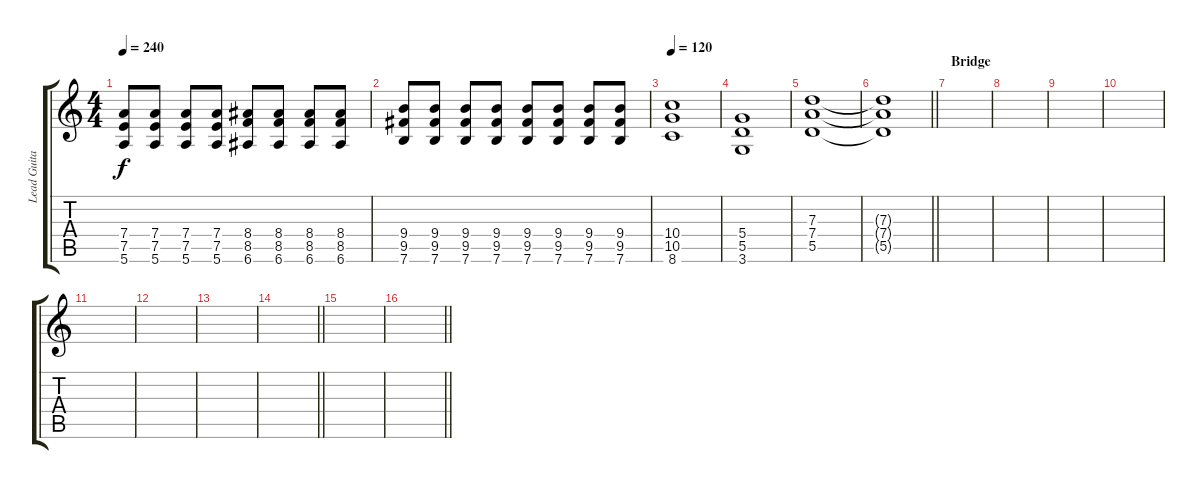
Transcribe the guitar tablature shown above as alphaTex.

\track ("Lead Guitar" "Lead Guita") {instrument overdrivenguitar}
\staff {score tabs}
\tuning (E4 B3 G3 D3 A2 E2) {hide}
\ts (4 4)
\tempo 240
\clef g2
\ks c
(7.4 7.5 5.6).8{dy f} (7.4 7.5 5.6).8 (7.4 7.5 5.6).8 (7.4 7.5 5.6).8 (8.4 8.5 6.6).8 (8.4 8.5 6.6).8 (8.4 8.5 6.6).8 (8.4 8.5 6.6).8 |
(9.4 9.5 7.6).8 (9.4 9.5 7.6).8 (9.4 9.5 7.6).8 (9.4 9.5 7.6).8 (9.4 9.5 7.6).8 (9.4 9.5 7.6).8 (9.4 9.5 7.6).8 (9.4 9.5 7.6).8 |
\tempo 120
(10.4 10.5 8.6).1 |
(5.4 5.5 3.6).1 |
(7.3 7.4 5.5).1 |
\barLineRight lightlight
(7.3{t} 7.4{t} 5.5{t}).1 |
\section ("" "Bridge")
|
|
|
|
|
|
|
\barLineRight lightlight
|
|
\barLineRight lightlight
